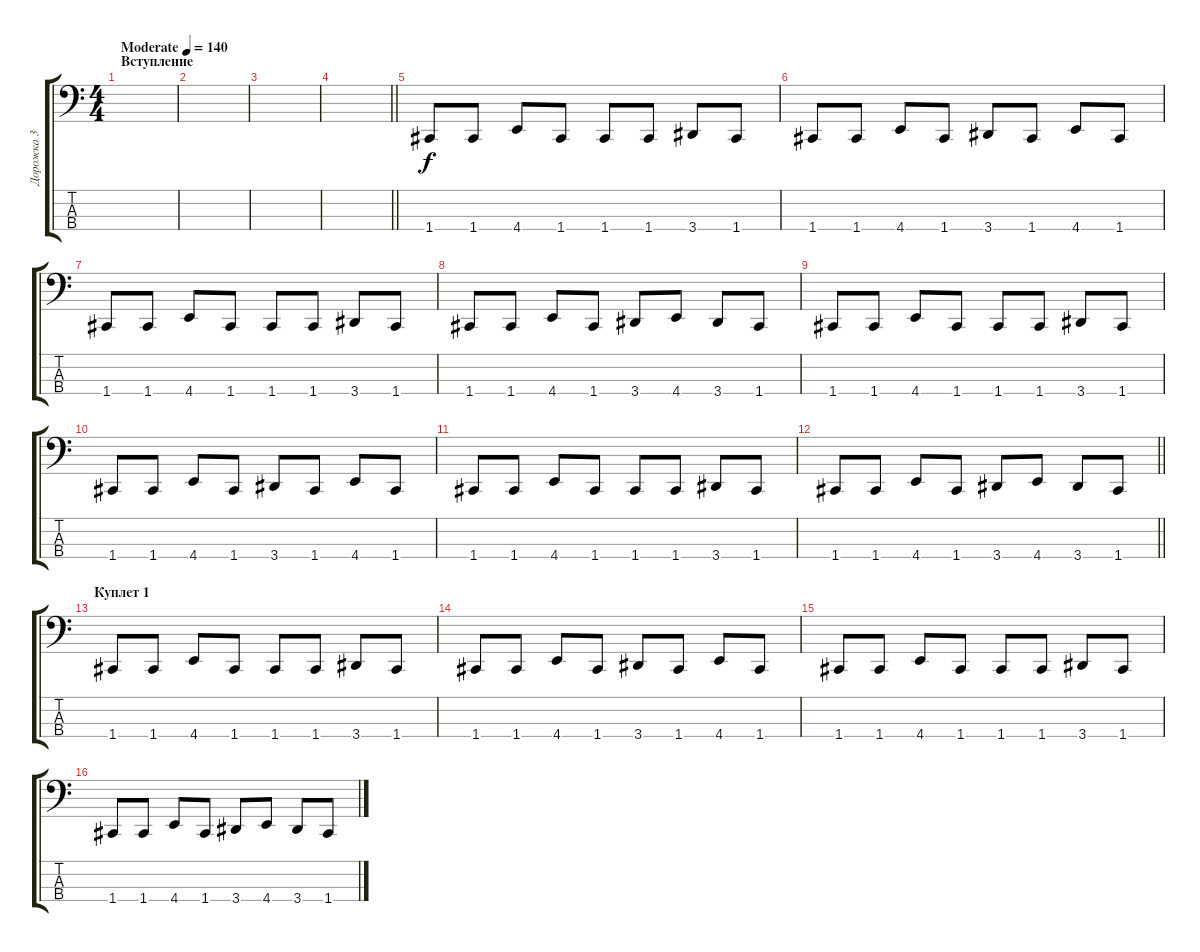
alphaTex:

\track ("Дорожка 3" "Дорожка 3") {instrument electricbassfinger}
\staff {score tabs}
\tuning (F2 C2 G1 C1) {hide}
\ts (4 4)
\section ("" "Вступление")
\tempo (140 "Moderate")
\clef f4
\ks c
|
|
|
\barLineRight lightlight
|
1.4.8 1.4.8 4.4.8 1.4.8 1.4.8 1.4.8 3.4.8 1.4.8 |
1.4.8 1.4.8 4.4.8 1.4.8 3.4.8 1.4.8 4.4.8 1.4.8 |
1.4.8 1.4.8 4.4.8 1.4.8 1.4.8 1.4.8 3.4.8 1.4.8 |
1.4.8 1.4.8 4.4.8 1.4.8 3.4.8 4.4.8 3.4.8 1.4.8 |
1.4.8 1.4.8 4.4.8 1.4.8 1.4.8 1.4.8 3.4.8 1.4.8 |
1.4.8 1.4.8 4.4.8 1.4.8 3.4.8 1.4.8 4.4.8 1.4.8 |
1.4.8 1.4.8 4.4.8 1.4.8 1.4.8 1.4.8 3.4.8 1.4.8 |
\barLineRight lightlight
1.4.8 1.4.8 4.4.8 1.4.8 3.4.8 4.4.8 3.4.8 1.4.8 |
\section ("" "Куплет 1")
1.4.8 1.4.8 4.4.8 1.4.8 1.4.8 1.4.8 3.4.8 1.4.8 |
1.4.8 1.4.8 4.4.8 1.4.8 3.4.8 1.4.8 4.4.8 1.4.8 |
1.4.8 1.4.8 4.4.8 1.4.8 1.4.8 1.4.8 3.4.8 1.4.8 |
1.4.8 1.4.8 4.4.8 1.4.8 3.4.8 4.4.8 3.4.8 1.4.8
